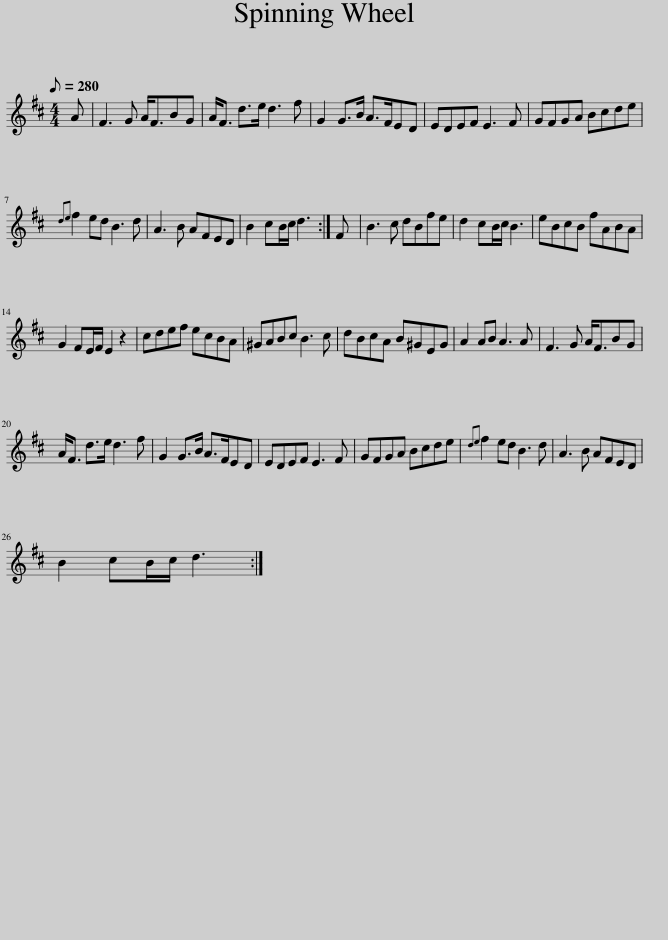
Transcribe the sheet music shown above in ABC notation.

X:1
L:1/8
Q:1/8=280
M:4/4
I:linebreak $
K:D
V:1 treble
V:1
 A | F3 G A<FBG | A<F d>e d3 f | G2 G>B A>FED | EDEF E3 F | %5
 GFGA Bcde |${de} f2 ed B3 d | A3 B AFED | B2 cB/c/ d3 :| F | %10
 B3 c dBfe | d2 cB/c/ B3 | eBcB fABA |$ G2 FE/F/ E2 z2 | cdef ecBA | %15
 ^GABc B3 c | dBcA B^GEG | A2 AB A3 A | F3 G A<FBG |$ A<F d>e d3 f | %20
 G2 G>B A>FED | EDEF E3 F | GFGA Bcde |{de} f2 ed B3 d | A3 B AFED |$ %25
 B2 cB/c/ d3 :| %26
